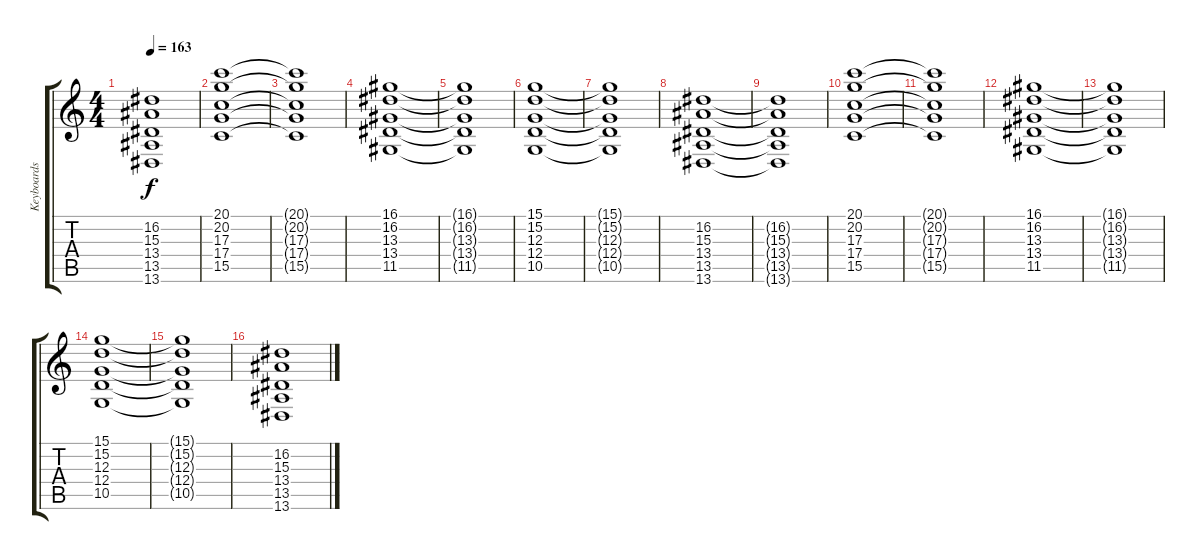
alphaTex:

\track ("Keyboards I" "Keyboards ") {instrument stringensemble2}
\staff {score tabs}
\tuning (E4 B3 G3 D3 A2 D2) {hide}
\ts (4 4)
\tempo 163
\clef g2
\ks c
(16.2{t} 15.3{t} 13.4{t} 13.5{t} 13.6{t}).1{dy f} |
(20.1 20.2 17.3 17.4 15.5).1 |
(20.1{t} 20.2{t} 17.3{t} 17.4{t} 15.5{t}).1 |
(16.1 16.2 13.3 13.4 11.5).1 |
(16.1{t} 16.2{t} 13.3{t} 13.4{t} 11.5{t}).1 |
(15.1 15.2 12.3 12.4 10.5).1 |
(15.1{t} 15.2{t} 12.3{t} 12.4{t} 10.5{t}).1 |
(16.2 15.3 13.4 13.5 13.6).1 |
(16.2{t} 15.3{t} 13.4{t} 13.5{t} 13.6{t}).1 |
(20.1 20.2 17.3 17.4 15.5).1 |
(20.1{t} 20.2{t} 17.3{t} 17.4{t} 15.5{t}).1 |
(16.1 16.2 13.3 13.4 11.5).1 |
(16.1{t} 16.2{t} 13.3{t} 13.4{t} 11.5{t}).1 |
(15.1 15.2 12.3 12.4 10.5).1 |
(15.1{t} 15.2{t} 12.3{t} 12.4{t} 10.5{t}).1 |
(16.2 15.3 13.4 13.5 13.6).1
